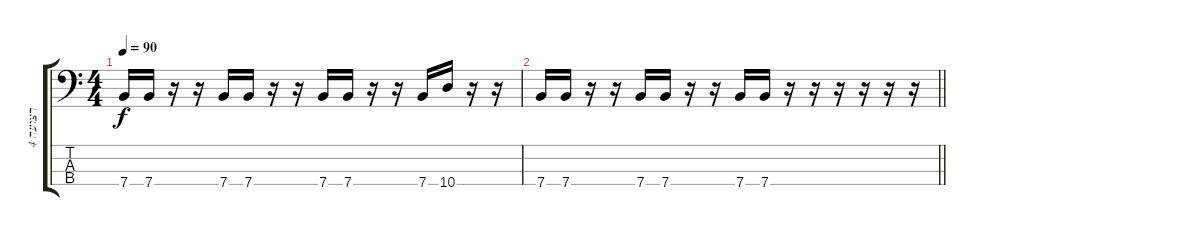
\track ("רצועה 4" "רצועה 4") {instrument electricbassfinger}
\staff {score tabs}
\tuning (G2 D2 A1 E1) {hide}
\ts (4 4)
\tempo 90
\clef f4
\ks c
7.4.16{dy f} 7.4.16 r.16 r.16 7.4.16 7.4.16 r.16 r.16 7.4.16 7.4.16 r.16 r.16 7.4.16 10.4.16 r.16 r.16 |
\barLineRight lightlight
7.4.16 7.4.16 r.16 r.16 7.4.16 7.4.16 r.16 r.16 7.4.16 7.4.16 r.16 r.16 r.16 r.16 r.16 r.16
